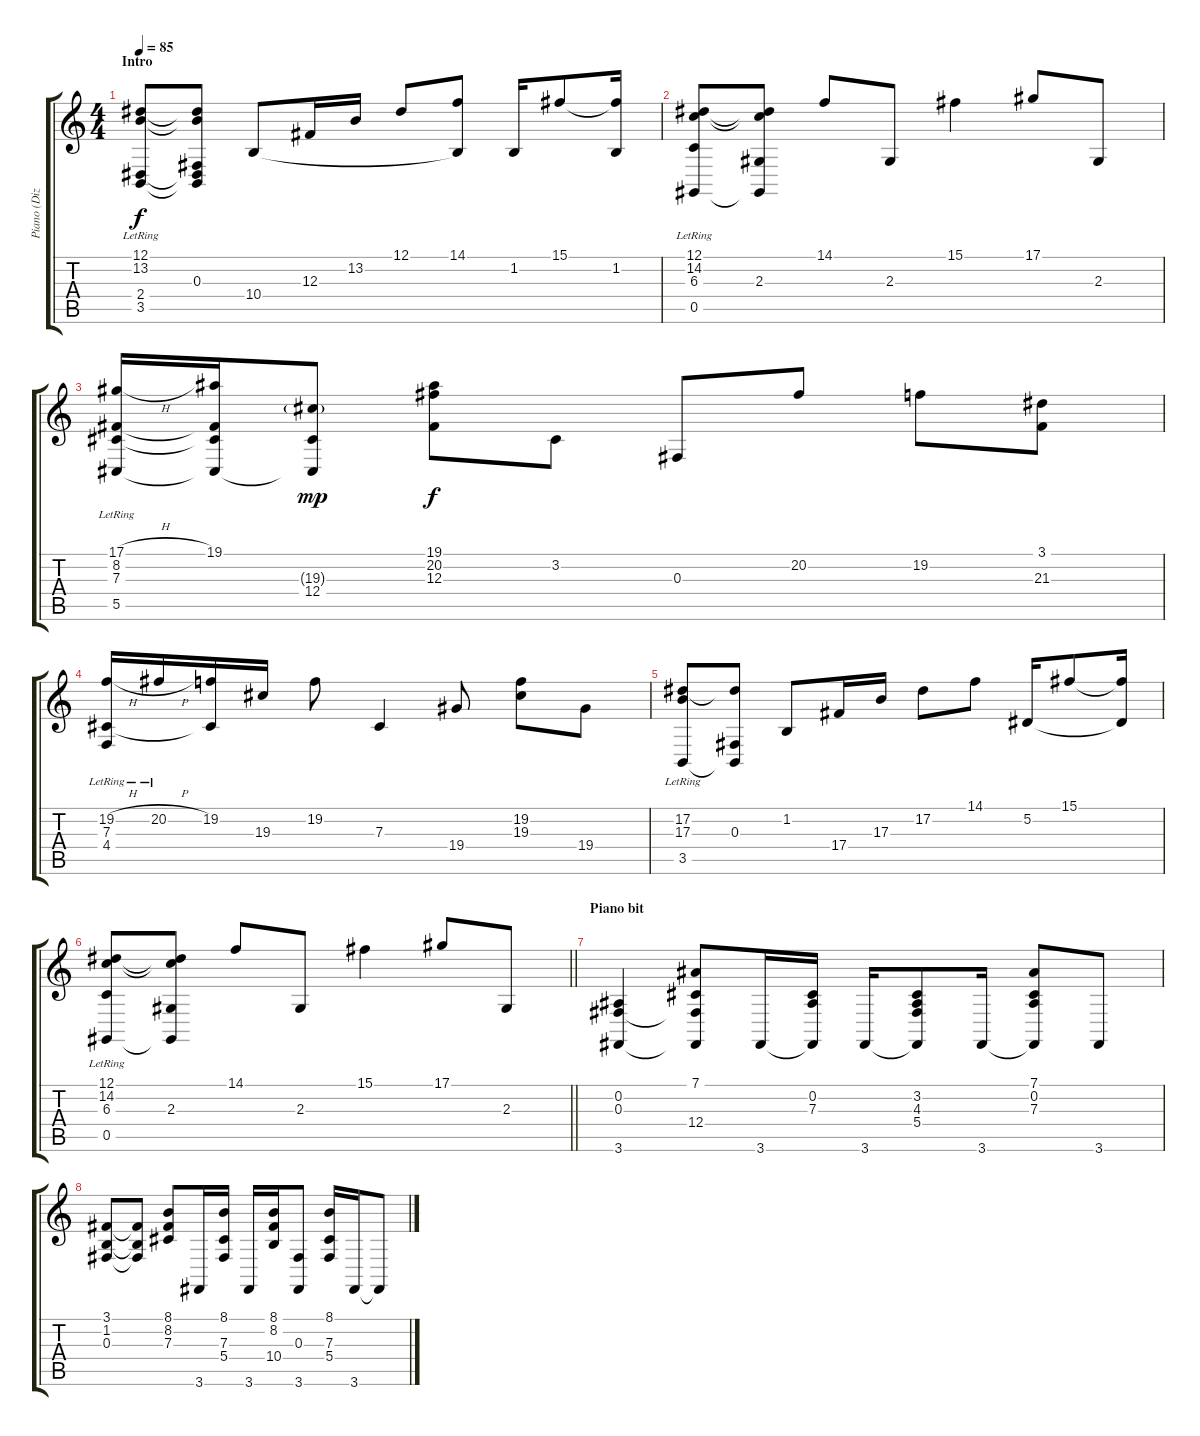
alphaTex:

\track ("Piano (Dizzy Reed)" "Piano (Diz") {instrument acousticgrandpiano}
\staff {score tabs}
\tuning (Eb4 Bb3 Gb3 Db3 Ab2 Eb2) {hide}
\ts (4 4)
\section ("" "Intro")
\tempo 85
\clef g2
\ks c
(12.1{lr} 13.2{lr} 2.4{lr} 3.5{lr}).8{dy f instrument acousticgrandpiano} (12.1{t} 13.2{t} 0.3 2.4{t} 3.5{t}).8 10.4.8 12.3.16 13.2.16 12.1.8 (14.1 10.4{t}).8 1.2.16 15.1.8 (15.1{t} 1.2).16 |
(12.1{lr} 14.2{lr} 6.3{lr} 0.5{lr}).8 (12.1{t} 14.2{t} 2.3 0.5{t}).8 14.1.8 2.3.8 15.1.4 17.1.8 2.3.8 |
(17.1{h lr} 8.2{lr} 7.3{lr} 5.5{lr}).16 (19.1 8.2{t} 7.3{t} 5.5{t}).16 (19.3{g} 12.4 5.5{t}).8{dy mp} (19.1 20.2 12.3).8{dy f} 3.2.8 0.3.8 20.2.8 19.2.8 (3.1 21.3).8 |
(19.2{h} 7.3{lr} 4.4{lr}).16 20.2{h lr}.16 (19.2 7.3{t}).16 19.3.16 19.2.8 7.3.4 19.4.8 (19.2 19.3).8 19.4.8 |
(17.2{lr} 17.3{lr} 3.5{lr}).8 (17.2{t} 0.3 3.5{t}).8 1.2.8 17.4.16 17.3.16 17.2.8 14.1.8 5.2.16 15.1.8 (15.1{t} 5.2{t}).16 |
\barLineRight lightlight
(12.1{lr} 14.2{lr} 6.3{lr} 0.5{lr}).8 (12.1{t} 14.2{t} 2.3 0.5{t}).8 14.1.8 2.3.8 15.1.4 17.1.8 2.3.8 |
\section ("" "Piano bit")
(0.2 0.3 3.6).4 (7.1 0.3{t} 12.4 3.6{t}).8 3.6.16 (0.2 7.3 3.6{t}).16 3.6.16 (3.2 4.3 5.4 3.6{t}).8 3.6.16 (7.1 0.2 7.3 3.6{t}).8 3.6.8 |
(3.1 1.2 0.3).8 (3.1{t} 1.2{t} 0.3{t}).8 (8.1 8.2 7.3).8 3.6.16 (8.1 7.3 5.4).16 3.6.16 (8.1 8.2 10.4).16 (0.3 3.6).8 (8.1 7.3 5.4).16 3.6.16 3.6{t}.8
